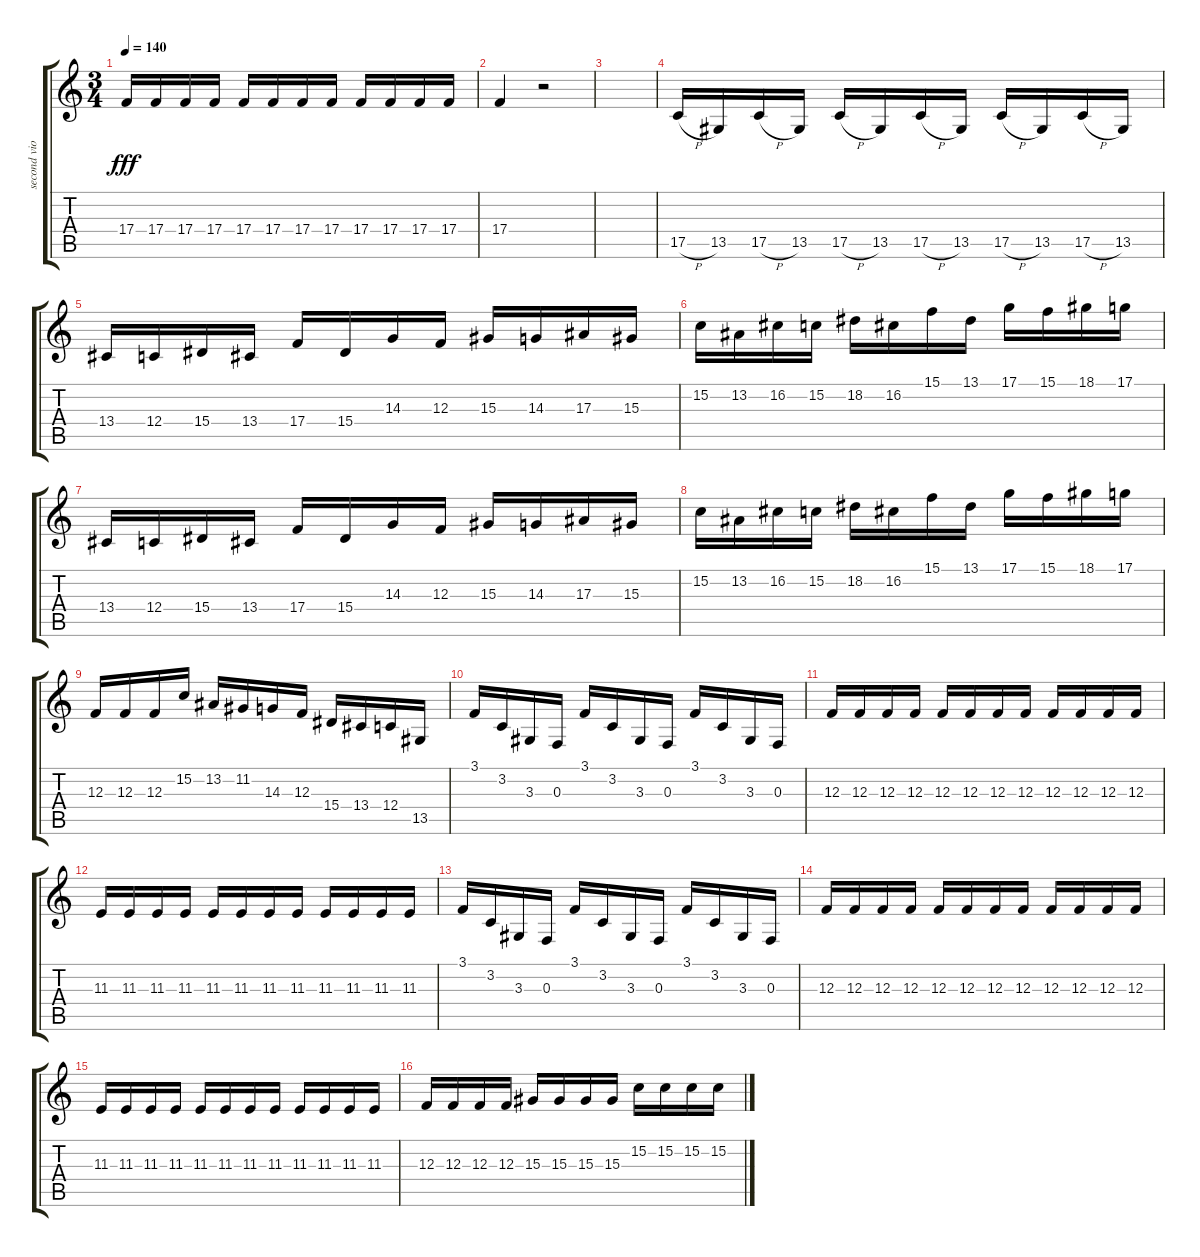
\track ("second violin" "second vio") {instrument stringensemble1}
\staff {score tabs}
\tuning (D4 A3 F3 C3 G2 C2) {hide}
\ts (3 4)
\tempo 140
\clef g2
\ks c
17.4.16{dy fff} 17.4.16 17.4.16 17.4.16 17.4.16 17.4.16 17.4.16 17.4.16 17.4.16 17.4.16 17.4.16 17.4.16 |
17.4.4 r.2 |
|
17.5{h}.16 13.5.16 17.5{h}.16 13.5.16 17.5{h}.16 13.5.16 17.5{h}.16 13.5.16 17.5{h}.16 13.5.16 17.5{h}.16 13.5.16 |
13.4.16 12.4.16 15.4.16 13.4.16 17.4.16 15.4.16 14.3.16 12.3.16 15.3.16 14.3.16 17.3.16 15.3.16 |
15.2.16 13.2.16 16.2.16 15.2.16 18.2.16 16.2.16 15.1.16 13.1.16 17.1.16 15.1.16 18.1.16 17.1.16 |
13.4.16 12.4.16 15.4.16 13.4.16 17.4.16 15.4.16 14.3.16 12.3.16 15.3.16 14.3.16 17.3.16 15.3.16 |
15.2.16 13.2.16 16.2.16 15.2.16 18.2.16 16.2.16 15.1.16 13.1.16 17.1.16 15.1.16 18.1.16 17.1.16 |
12.3.16 12.3.16 12.3.16 15.2.16 13.2.16 11.2.16 14.3.16 12.3.16 15.4.16 13.4.16 12.4.16 13.5.16 |
3.1.16 3.2.16 3.3.16 0.3.16 3.1.16 3.2.16 3.3.16 0.3.16 3.1.16 3.2.16 3.3.16 0.3.16 |
12.3.16 12.3.16 12.3.16 12.3.16 12.3.16 12.3.16 12.3.16 12.3.16 12.3.16 12.3.16 12.3.16 12.3.16 |
11.3.16 11.3.16 11.3.16 11.3.16 11.3.16 11.3.16 11.3.16 11.3.16 11.3.16 11.3.16 11.3.16 11.3.16 |
3.1.16 3.2.16 3.3.16 0.3.16 3.1.16 3.2.16 3.3.16 0.3.16 3.1.16 3.2.16 3.3.16 0.3.16 |
12.3.16 12.3.16 12.3.16 12.3.16 12.3.16 12.3.16 12.3.16 12.3.16 12.3.16 12.3.16 12.3.16 12.3.16 |
11.3.16 11.3.16 11.3.16 11.3.16 11.3.16 11.3.16 11.3.16 11.3.16 11.3.16 11.3.16 11.3.16 11.3.16 |
12.3.16 12.3.16 12.3.16 12.3.16 15.3.16 15.3.16 15.3.16 15.3.16 15.2.16 15.2.16 15.2.16 15.2.16
